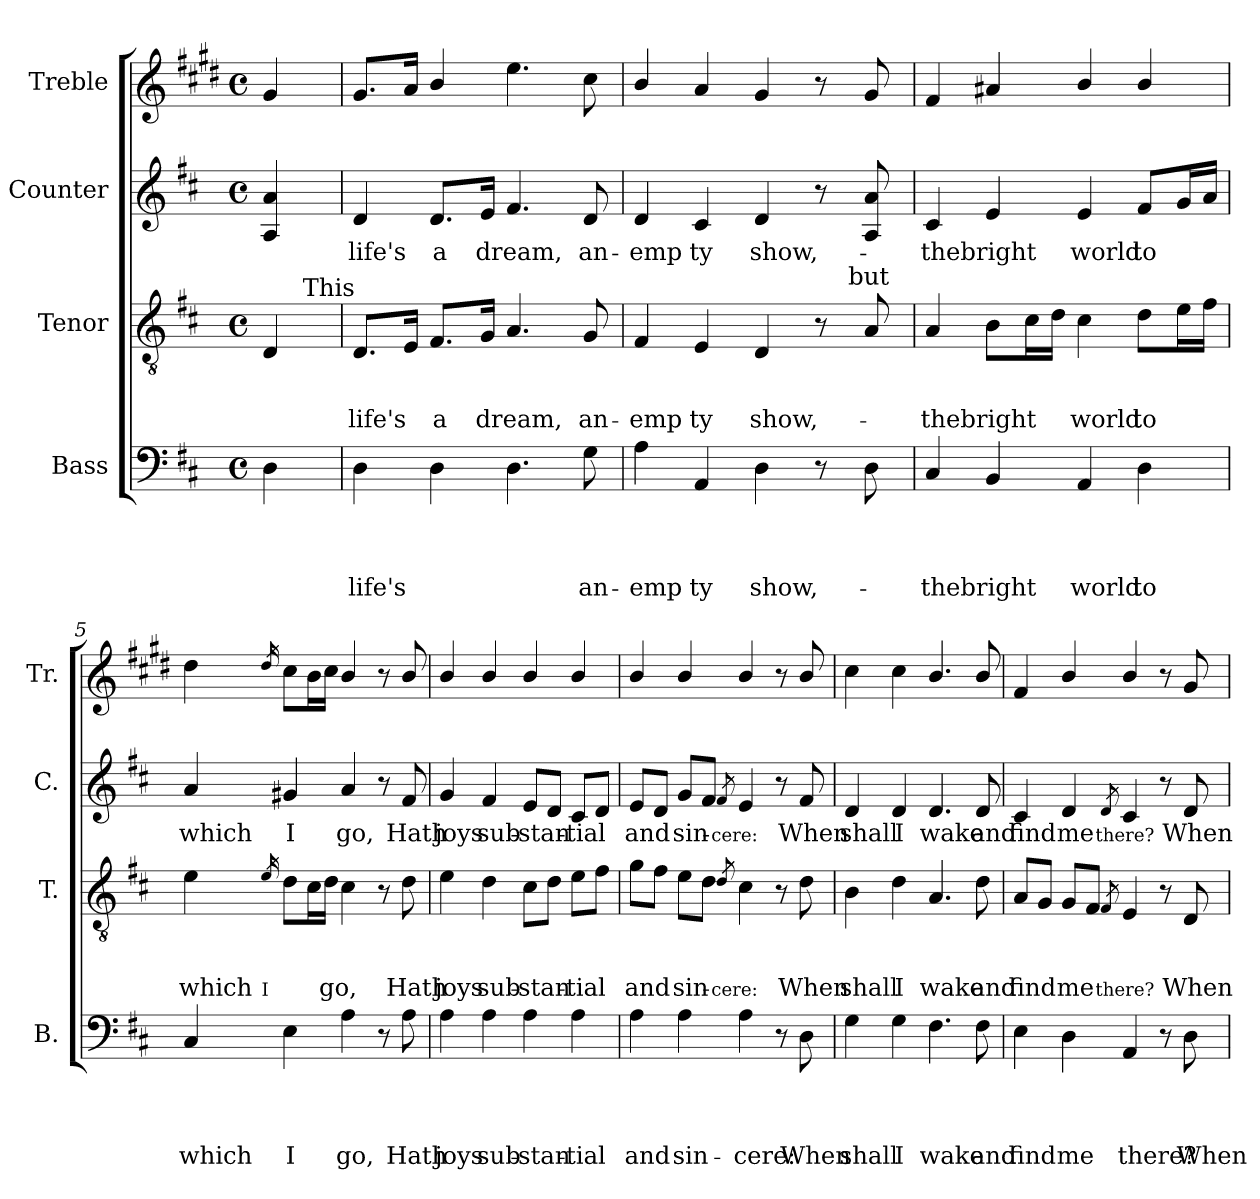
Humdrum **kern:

**kern	**text	**text	**text	**text	**kern	**text	**text	**text	**kern	**text	**kern
*part4	*part4	*part4	*part4	*part4	*part3	*part3	*part3	*part3	*part2	*part2	*part1
*staff4	*staff4	*staff4	*staff4	*staff4	*staff3	*staff3	*staff3	*staff3	*staff2	*staff2	*staff1
*I"Bass	*	*	*	*	*I"Tenor	*	*	*	*I"Counter	*	*I"Treble
*I'B.	*	*	*	*	*I'T.	*	*	*	*I'C.	*	*I'Tr.
*clefF4	*	*	*	*	*clefGv2	*	*	*	*clefG2	*	*clefG2
*	*	*	*	*	*	*	*	*	*	*	*ITrd1c2
*k[f#c#]	*	*	*	*	*k[f#c#]	*	*	*	*k[f#c#]	*	*k[f#c#]
*D:	*	*	*	*	*D:	*	*	*	*D:	*	*D:
*M4/4	*	*	*	*	*M4/4	*	*	*	*M4/4	*	*M4/4
*met(c)	*	*	*	*	*met(c)	*	*	*	*met(c)	*	*met(c)
=1	=1	=1	=1	=1	=1	=1	=1	=1	=1	=1	=1
*	*	*	*	*	*^	*	*	*	*	*	*
4D\	.	.	.	.	4D/	8ryy	.	.	.	4A/ 4a/	.	4f#/
!	!	!	!	!	!	!LO:TX:a:t=This	!	!	!	!	!	!
.	.	.	.	.	.	8ryy	.	.	.	.	.	.
=2	=2	=2	=2	=2	=2	=2	=2	=2	=2	=2	=2	=2
!	!	!	!	!LO:LY:a	!	!	!	!	!LO:LY:a	!	!LO:LY:b	!
*	*	*	*	*	*v	*v	*	*	*	*	*	*
4D\	.	.	.	life's	8.D/L	.	.	life's	4d/	life's	8.f#/L
.	.	.	.	.	16E/Jk	.	.	.	.	.	16g/Jk
!	!	!	!	!	!	!	!	!LO:LY:a	!	!LO:LY:b	!
4D\	.	.	.	.	8.F#/L	.	.	a	8.d/L	a	4a/
!	!	!	!	!	!	!	!	!LO:LY:a	!	!LO:LY:b	!
.	.	.	.	.	16G/Jk	.	.	dream,	16e/Jk	dream,	.
4.D\	.	.	.	.	4.A/	.	.	.	4.f#/	.	4.dd\
!	!	!	!	!LO:LY:a	!	!	!	!LO:LY:a	!	!LO:LY:b	!
8G\	.	.	.	an-	8G/	.	.	an-	8d/	an-	8b\
=3	=3	=3	=3	=3	=3	=3	=3	=3	=3	=3	=3
!	!	!	!	!LO:LY:a	!	!	!	!LO:LY:a	!	!LO:LY:b	!
*	*	*	*	*	*^	*	*	*	*	*	*
4A\	.	.	.	-emp	4F#/	2ryy	.	.	-emp	4d/	-emp	4a/
!	!	!	!	!LO:LY:a	!	!	!	!	!LO:LY:a	!	!LO:LY:b	!
4AA/	.	.	.	ty	4E/	.	.	.	ty	4c#/	ty	4g/
!	!	!	!	!LO:LY:a	!	!	!	!	!LO:LY:a	!	!LO:LY:b	!
4D\	.	.	.	show,-	4D/	4ryy	.	.	show,-	4d/	show,-	4f#/
8r	.	.	.	.	8r	16.ryy	.	.	.	8r	.	8r
!	!	!	!	!	!	!LO:TX:a:t=but	!	!	!	!	!	!
.	.	.	.	.	.	8ryy	.	.	.	.	.	.
8D\	.	.	.	.	8A/	.	.	.	.	8A/ 8a/	.	8f#/
.	.	.	.	.	.	32ryy	.	.	.	.	.	.
=4	=4	=4	=4	=4	=4	=4	=4	=4	=4	=4	=4	=4
!	!	!	!	!LO:LY:a	!	!	!	!	!LO:LY:a	!	!LO:LY:b	!
*	*	*	*	*	*v	*v	*	*	*	*	*	*
4C#/	.	.	.	-thebright	4A/	.	.	-thebright	4c#/	-thebright	4e/
4BB/	.	.	.	.	8B\L	.	.	.	4e/	.	4g#X/
.	.	.	.	.	16c#\L	.	.	.	.	.	.
.	.	.	.	.	16d\JJ	.	.	.	.	.	.
!	!	!	!	!LO:LY:a	!	!	!	!LO:LY:a	!	!LO:LY:b	!
4AA/	.	.	.	world	4c#\	.	.	world	4e/	world	4a/
!	!	!	!	!LO:LY:a	!	!	!	!LO:LY:a	!	!LO:LY:b	!
4D\	.	.	.	to	8d\L	.	.	to	8f#/L	to	4a/
.	.	.	.	.	16e\L	.	.	.	16g/L	.	.
.	.	.	.	.	16f#\JJ	.	.	.	16a/JJ	.	.
=5	=5	=5	=5	=5	=5	=5	=5	=5	=5	=5	=5
!	!	!	!	!LO:LY:a	!	!	!	!LO:LY:a	!	!LO:LY:b	!
4C#/	.	.	.	which	4e\	.	.	which	4a/	which	4cc#\
!	!	!	!	!	!	!	!	!LO:LY:a	!	!	!
.	.	.	.	.	16qe/	.	.	I	.	.	16qcc#/
!	!	!	!	!LO:LY:a	!	!	!	!	!	!LO:LY:b	!
4E\	.	.	.	I	8d\L	.	.	.	4g#X/	I	8b\L
.	.	.	.	.	16c#\L	.	.	.	.	.	16a\L
!	!	!	!	!	!	!	!	!LO:LY:a	!	!	!
.	.	.	.	.	16d\JJ	.	.	go,	.	.	16b\JJ
!	!	!	!	!LO:LY:a	!	!	!	!	!	!LO:LY:b	!
4A\	.	.	.	go,	4c#\	.	.	.	4a/	go,	4a/
8r	.	.	.	.	8r	.	.	.	8r	.	8r
!	!	!	!	!LO:LY:a	!	!	!	!LO:LY:a	!	!LO:LY:b	!
8A\	.	.	.	Hath	8d\	.	.	Hath	8f#/	Hath	8a/
!!LO:LB:g=z
=6	=6	=6	=6	=6	=6	=6	=6	=6	=6	=6	=6
!	!	!	!	!LO:LY:a	!	!	!	!LO:LY:a	!	!LO:LY:b	!
4A\	.	.	.	joys	4e\	.	.	joys	4g/	joys	4a/
!	!	!	!	!LO:LY:a	!	!	!	!LO:LY:a	!	!LO:LY:b	!
4A\	.	.	.	sub-	4d\	.	.	sub-	4f#/	sub-	4a/
!	!	!	!	!LO:LY:a	!	!	!	!LO:LY:a	!	!LO:LY:b	!
4A\	.	.	.	-stan-	8c#\L	.	.	-stan-	8e/L	-stan-	4a/
.	.	.	.	.	8d\J	.	.	.	8d/J	.	.
!	!	!	!	!LO:LY:a	!	!	!	!LO:LY:a	!	!LO:LY:b	!
4A\	.	.	.	-tial	8e\L	.	.	-tial	8c#/L	-tial	4a/
.	.	.	.	.	8f#\J	.	.	.	8d/J	.	.
=7	=7	=7	=7	=7	=7	=7	=7	=7	=7	=7	=7
!	!	!	!	!LO:LY:a	!	!	!	!LO:LY:a	!	!LO:LY:b	!
4A\	.	.	.	and	8g\L	.	.	and	8e/L	and	4a/
.	.	.	.	.	8f#\J	.	.	.	8d/J	.	.
!	!	!	!	!LO:LY:a	!	!	!	!LO:LY:a	!	!LO:LY:b	!
4A\	.	.	.	sin-	8e\L	.	.	sin-	8g/L	sin-	4a/
.	.	.	.	.	8d\J	.	.	.	8f#/J	.	.
!	!	!	!	!	!	!	!	!LO:LY:a	!	!LO:LY:b	!
.	.	.	.	.	8qd/	.	.	-cere:	8qf#/	-cere:	.
!	!	!	!	!LO:LY:a	!	!	!	!	!	!	!
4A\	.	.	.	-cere:	4c#\	.	.	.	4e/	.	4a/
8r	.	.	.	.	8r	.	.	.	8r	.	8r
!	!	!	!	!LO:LY:a	!	!	!	!LO:LY:a	!	!LO:LY:b	!
8D\	.	.	.	When	8d\	.	.	When	8f#/	When	8a/
=8	=8	=8	=8	=8	=8	=8	=8	=8	=8	=8	=8
!	!	!	!	!LO:LY:a	!	!	!	!LO:LY:a	!	!LO:LY:b	!
4G\	.	.	.	shall	4B\	.	.	shall	4d/	shall	4b\
!	!	!	!	!LO:LY:a	!	!	!	!LO:LY:a	!	!LO:LY:b	!
4G\	.	.	.	I	4d\	.	.	I	4d/	I	4b\
!	!	!	!	!LO:LY:a	!	!	!	!LO:LY:a	!	!LO:LY:b	!
4.F#\	.	.	.	wake	4.A/	.	.	wake	4.d/	wake	4.a/
!	!	!	!	!LO:LY:a	!	!	!	!LO:LY:a	!	!LO:LY:b	!
8F#\	.	.	.	and	8d\	.	.	and	8d/	and	8a/
=9	=9	=9	=9	=9	=9	=9	=9	=9	=9	=9	=9
!	!	!	!	!LO:LY:a	!	!	!	!LO:LY:a	!	!LO:LY:b	!
4E\	.	.	.	find	8A/L	.	.	find	4c#/	find	4e/
.	.	.	.	.	8G/J	.	.	.	.	.	.
!	!	!	!	!LO:LY:a	!	!	!	!LO:LY:a	!	!LO:LY:b	!
4D\	.	.	.	me	8G/L	.	.	me	4d/	me	4a/
.	.	.	.	.	8F#/J	.	.	.	.	.	.
!	!	!	!	!	!	!	!	!LO:LY:a	!	!LO:LY:b	!
.	.	.	.	.	8qF#/	.	.	there?	8qd/	there?	.
!	!	!	!	!LO:LY:a	!	!	!	!	!	!	!
4AA/	.	.	.	there?	4E/	.	.	.	4c#/	.	4a/
8r	.	.	.	.	8r	.	.	.	8r	.	8r
!	!	!	!	!LO:LY:a	!	!	!	!LO:LY:a	!	!LO:LY:b	!
8D\	.	.	.	When	8D/	.	.	When	8d/	When	8f#/
=	=	=	=	=	=	=	=	=	=	=	=
*-	*-	*-	*-	*-	*-	*-	*-	*-	*-	*-	*-
